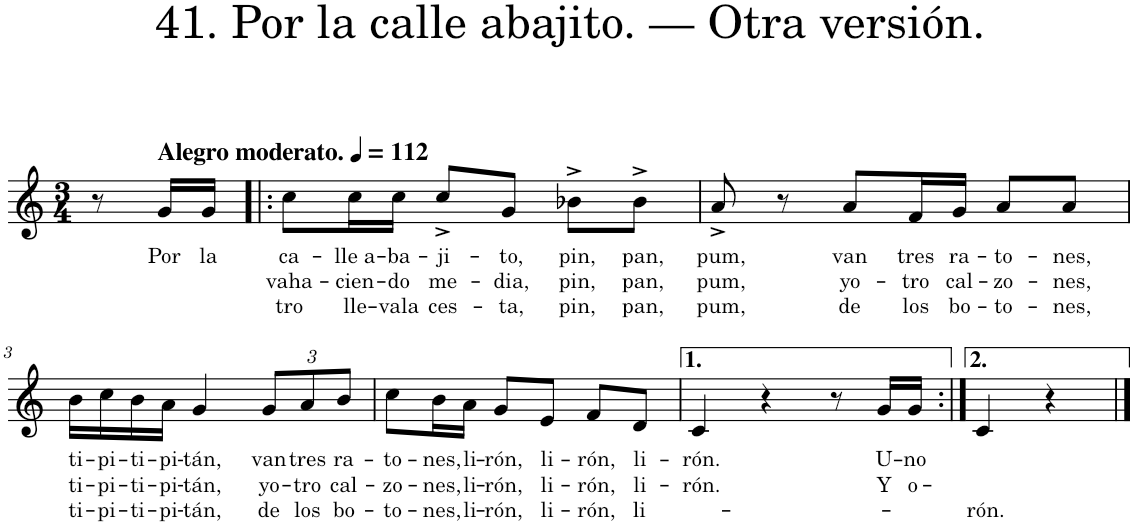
**kern	**text	**text	**text
*part1	*part1	*part1	*part1
*staff1	*staff1	*staff1	*staff1
*I"Piano	*	*	*
*I'Pno.	*	*	*
*clefG2	*	*	*
*k[]	*	*	*
*M3/4	*	*	*
=	=	=	=
8r	.	.	.
*MM112	*	*	*
!LO:TX:a:B:t=Alegro moderato.	!	!	!
!	!LO:LY:b	!	!
16g/LL	Por	.	.
!	!LO:LY:b	!	!
16g/JJ	la	.	.
=1!|:	=1!|:	=1!|:	=1!|:
!	!LO:LY:b	!LO:LY:b	!LO:LY:b
8cc\L	ca-	vaha-	tro
!	!LO:LY:b	!LO:LY:b	!LO:LY:b
16cc\L	-lle a-	-cien-	lle-
!	!LO:LY:b	!LO:LY:b	!LO:LY:b
16cc\JJ	-ba-	-do	-vala
!	!LO:LY:b	!LO:LY:b	!LO:LY:b
8cc^/L	-ji-	me-	ces-
!	!LO:LY:b	!LO:LY:b	!LO:LY:b
8g/J	-to,	-dia,	-ta,
!	!LO:LY:b	!LO:LY:b	!LO:LY:b
8b-X^\L	pin,	pin,	pin,
!	!LO:LY:b	!LO:LY:b	!LO:LY:b
8b-^\J	pan,	pan,	pan,
=2	=2	=2	=2
!	!LO:LY:b	!LO:LY:b	!LO:LY:b
8a^/	pum,	pum,	pum,
8r	.	.	.
!	!LO:LY:b	!LO:LY:b	!LO:LY:b
8a/L	van	yo-	de
!	!LO:LY:b	!LO:LY:b	!LO:LY:b
16f/L	tres	-tro	los
!	!LO:LY:b	!LO:LY:b	!LO:LY:b
16g/JJ	ra-	cal-	bo-
!	!LO:LY:b	!LO:LY:b	!LO:LY:b
8a/L	-to-	-zo-	-to-
!	!LO:LY:b	!LO:LY:b	!LO:LY:b
8a/J	-nes,	-nes,	-nes,
!!LO:LB:g=z
=3	=3	=3	=3
!	!LO:LY:b	!LO:LY:b	!LO:LY:b
16b\LL	ti-	ti-	ti-
!	!LO:LY:b	!LO:LY:b	!LO:LY:b
16cc\	-pi-	-pi-	-pi-
!	!LO:LY:b	!LO:LY:b	!LO:LY:b
16b\	-ti-	-ti-	-ti-
!	!LO:LY:b	!LO:LY:b	!LO:LY:b
16a\JJ	-pi-	-pi-	-pi-
!	!LO:LY:b	!LO:LY:b	!LO:LY:b
4g/	-tán,	-tán,	-tán,
*Xbrackettup	*	*	*
!	!LO:LY:b	!LO:LY:b	!LO:LY:b
12g/L	van	yo-	de
!	!LO:LY:b	!LO:LY:b	!LO:LY:b
12a/	tres	-tro	los
!	!LO:LY:b	!LO:LY:b	!LO:LY:b
12b/J	ra-	cal-	bo-
=4	=4	=4	=4
!	!LO:LY:b	!LO:LY:b	!LO:LY:b
8cc\L	-to-	-zo-	-to-
!	!LO:LY:b	!LO:LY:b	!LO:LY:b
16b\L	-nes,	-nes,	-nes,
!	!LO:LY:b	!LO:LY:b	!LO:LY:b
16a\JJ	li-	li-	li-
!	!LO:LY:b	!LO:LY:b	!LO:LY:b
8g/L	-rón,	-rón,	-rón,
!	!LO:LY:b	!LO:LY:b	!LO:LY:b
8e/J	li-	li-	li-
!	!LO:LY:b	!LO:LY:b	!LO:LY:b
8f/L	-rón,	-rón,	-rón,
!	!LO:LY:b	!LO:LY:b	!LO:LY:b
8d/J	li-	li-	li-
=5	=5	=5	=5
!	!LO:LY:b	!LO:LY:b	!
4c/	-rón.	-rón.	.
4r	.	.	.
8r	.	.	.
!	!LO:LY:b	!LO:LY:b	!
16g/LL	U-	Y	.
!	!LO:LY:b	!LO:LY:b	!
16g/JJ	-no	o-	.
=6:|!	=6:|!	=6:|!	=6:|!
!	!	!	!LO:LY:b
4c/	.	.	-rón.
4r	.	.	.
==	==	==	==
*-	*-	*-	*-
